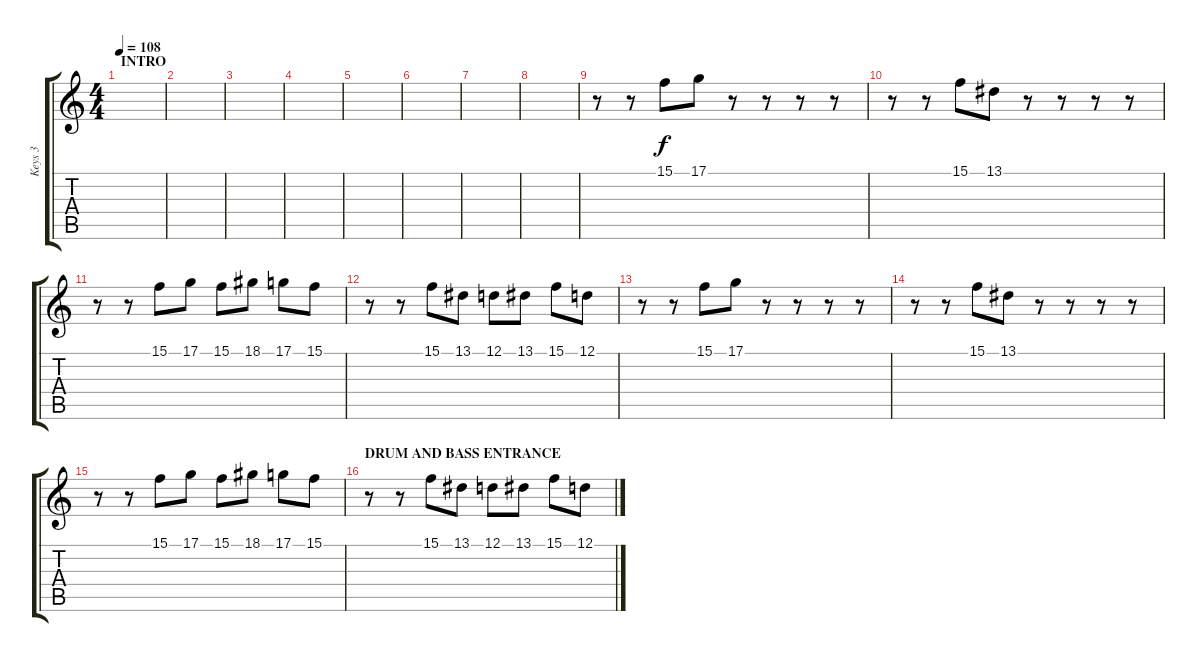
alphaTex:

\track ("Keys 3" "Keys 3") {instrument musicbox}
\staff {score tabs}
\tuning (D4 A3 F3 C3 G2 C2) {hide}
\ts (4 4)
\section ("" "INTRO")
\tempo 108
\clef g2
\ks c
|
|
|
|
|
|
|
|
r.8 r.8 15.1.8 17.1.8 r.8 r.8 r.8 r.8 |
r.8 r.8 15.1.8 13.1.8 r.8 r.8 r.8 r.8 |
r.8 r.8 15.1.8 17.1.8 15.1.8 18.1.8 17.1.8 15.1.8 |
r.8 r.8 15.1.8 13.1.8 12.1.8 13.1.8 15.1.8 12.1.8 |
r.8 r.8 15.1.8 17.1.8 r.8 r.8 r.8 r.8 |
r.8 r.8 15.1.8 13.1.8 r.8 r.8 r.8 r.8 |
r.8 r.8 15.1.8 17.1.8 15.1.8 18.1.8 17.1.8 15.1.8 |
\section ("" "DRUM AND BASS ENTRANCE")
r.8 r.8 15.1.8 13.1.8 12.1.8 13.1.8 15.1.8 12.1.8
